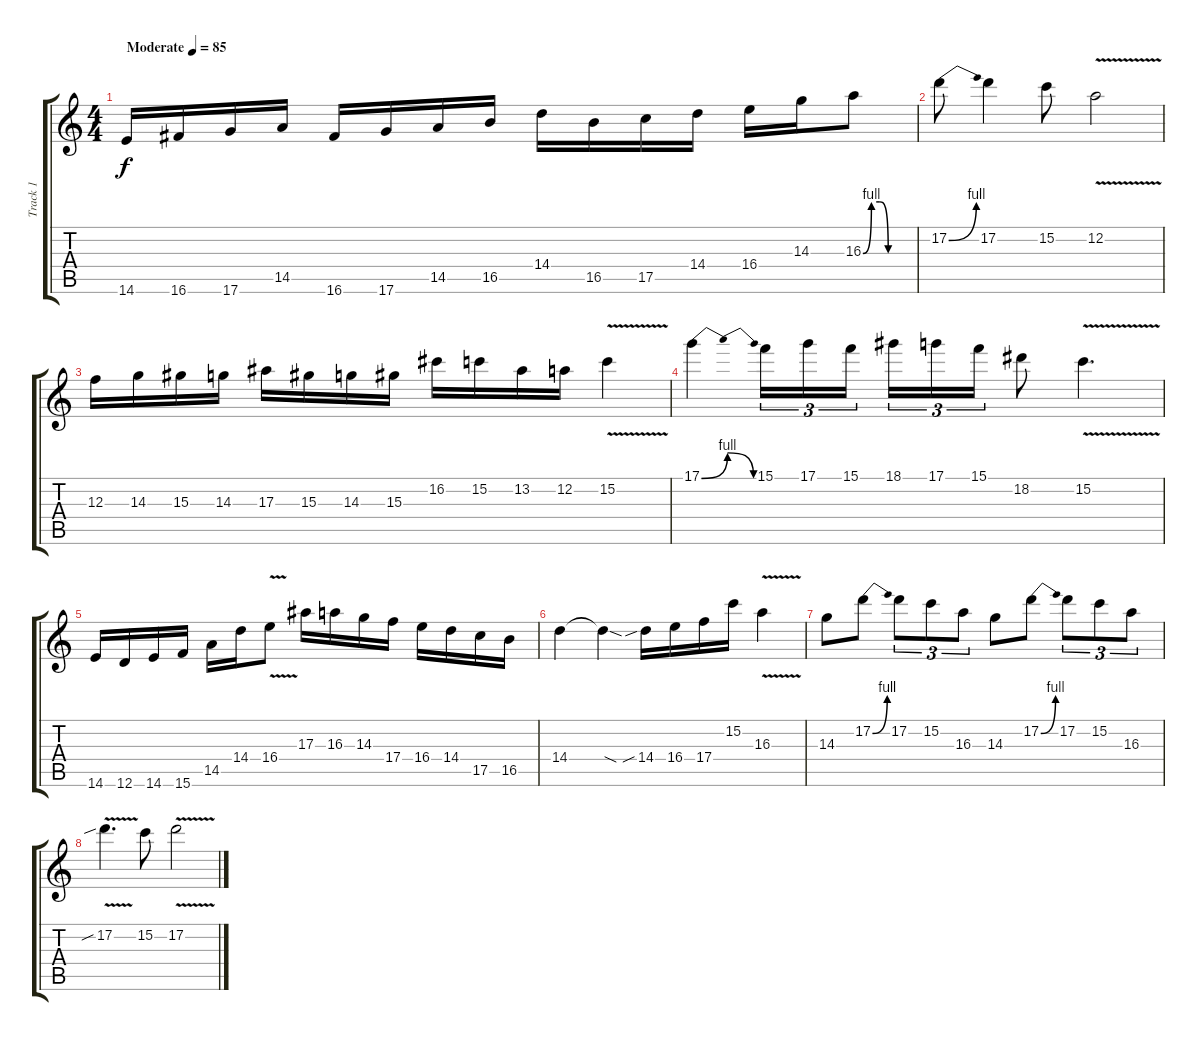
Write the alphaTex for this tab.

\track ("Track 1" "Track 1") {instrument distortionguitar}
\staff {score tabs}
\tuning (D4 A3 F3 C3 G2 D2) {hide}
\ts (4 4)
\tempo (85 "Moderate")
\clef g2
\ks c
14.6.16{dy f instrument distortionguitar} 16.6.16 17.6.16 14.5.16 16.6.16 17.6.16 14.5.16 16.5.16 14.4.16 16.5.16 17.5.16 14.4.16 16.4.16 14.3.16 16.3{be (custom 0 0 10 4 20 4 30 0 60 0)}.8 |
17.2{be (bend 0 0 60 4)}.8 17.2.4 15.2.8 12.2{v}.2 |
12.3.16 14.3.16 15.3.16 14.3.16 17.3.16 15.3.16 14.3.16 15.3.16 16.2.16 15.2.16 13.2.16 12.2.16 15.2{v}.4 |
17.1{be (bendrelease 0 0 10 4 20 4 60 0)}.4 15.1.16{tu (3 2)} 17.1.16{tu (3 2)} 15.1.16{tu (3 2) beam splitsecondary} 18.1.16{tu (3 2)} 17.1.16{tu (3 2)} 15.1.16{tu (3 2)} 18.2.8 15.2{v}.4{d} |
14.6.16 12.6.16 14.6.16 15.6.16 14.5.16 14.4.16 16.4{v}.8 17.3.16 16.3.16 14.3.16 17.4.16 16.4.16 14.4.16 17.5.16 16.5.16 |
14.4.4 14.4{sod t}.4 14.4{sib}.16 16.4.16 17.4.16 15.2.16 16.3{v}.4 |
14.3.8 17.2{be (bend 0 0 60 4)}.8 17.2.8{tu (3 2)} 15.2.8{tu (3 2)} 16.3.8{tu (3 2)} 14.3.8 17.2{be (bend 0 0 60 4)}.8 17.2.8{tu (3 2)} 15.2.8{tu (3 2)} 16.3.8{tu (3 2)} |
17.2{v sib}.4{d} 15.2.8 17.2{v}.2
